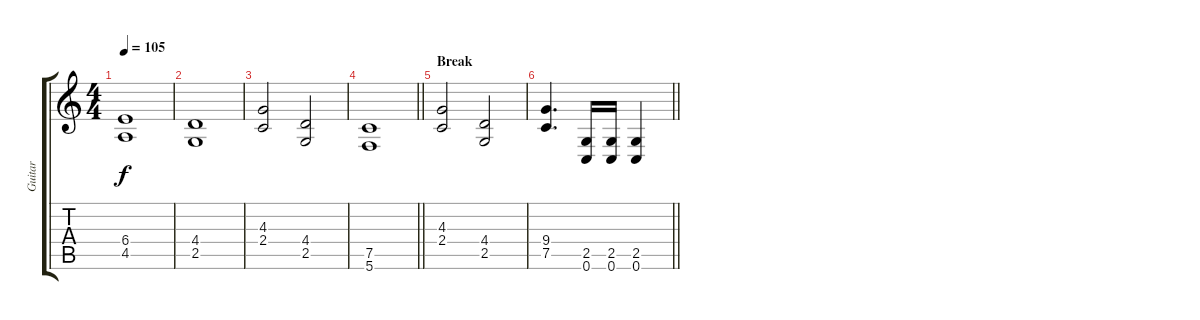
\track ("Guitar" "Guitar") {instrument distortionguitar}
\staff {score tabs}
\tuning (C4 G3 Eb3 Bb2 F2 C2) {hide}
\ts (4 4)
\tempo 105
\clef g2
\ks c
(6.4 4.5).1{dy f} |
(4.4 2.5).1 |
(4.3 2.4).2 (4.4 2.5).2 |
\barLineRight lightlight
(7.5 5.6).1 |
\section ("" "Break")
(4.3 2.4).2 (4.4 2.5).2 |
\barLineRight lightlight
(9.4 7.5).4{d} (2.5 0.6).16 (2.5 0.6).16 (2.5 0.6).4
